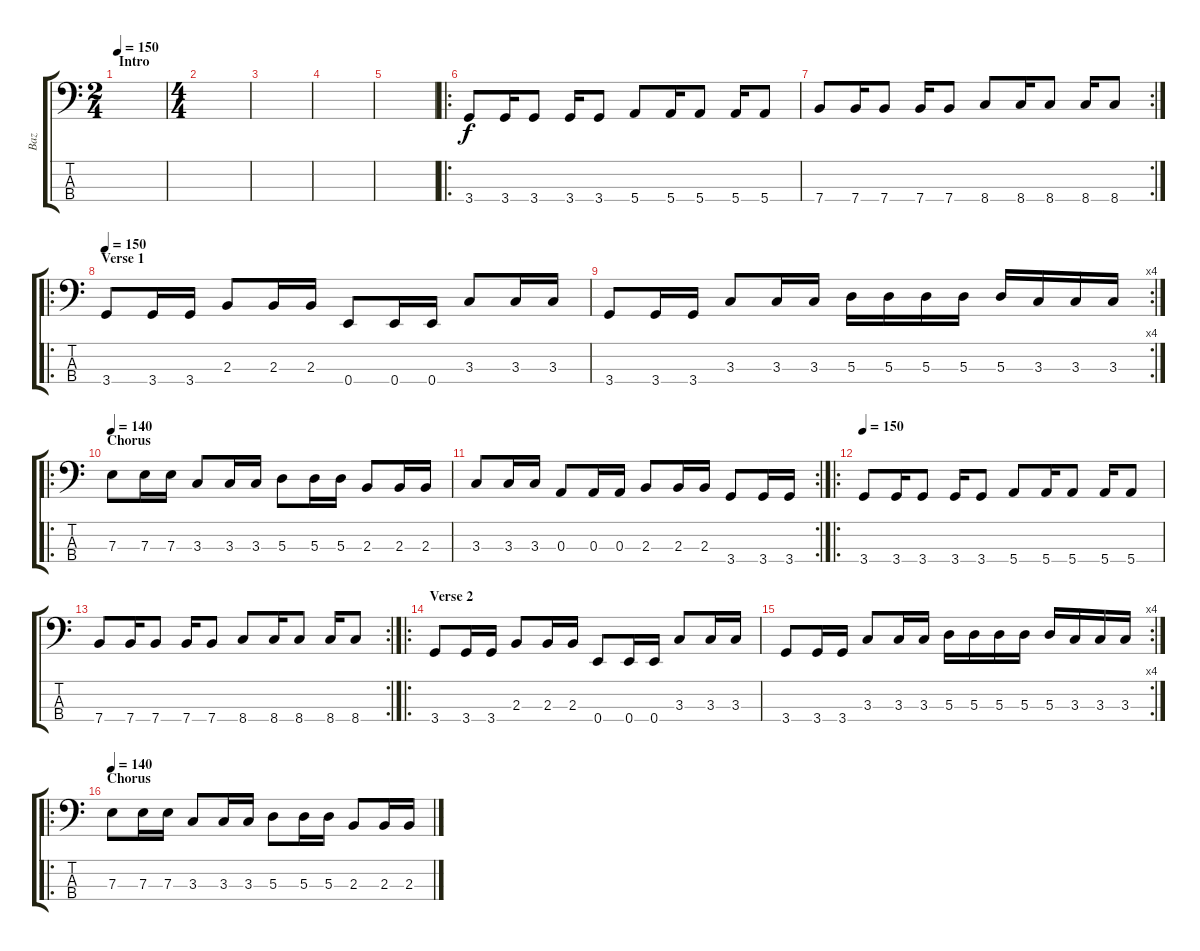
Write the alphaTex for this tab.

\track ("Baz" "Baz") {instrument electricbassfinger}
\staff {score tabs}
\tuning (G2 D2 A1 E1) {hide}
\ts (2 4)
\section ("" "Intro")
\tempo 150
\clef f4
\ks c
|
\ts (4 4)
|
|
|
|
\ro
3.4.8 3.4.16 3.4.8 3.4.16 3.4.8 5.4.8 5.4.16 5.4.8 5.4.16 5.4.8 |
\rc 2
7.4.8 7.4.16 7.4.8 7.4.16 7.4.8 8.4.8 8.4.16 8.4.8 8.4.16 8.4.8 |
\ro
\section ("" "Verse 1")
\tempo 150
3.4.8 3.4.16 3.4.16 2.3.8 2.3.16 2.3.16 0.4.8 0.4.16 0.4.16 3.3.8 3.3.16 3.3.16 |
\rc 4
3.4.8 3.4.16 3.4.16 3.3.8 3.3.16 3.3.16 5.3.16 5.3.16 5.3.16 5.3.16 5.3.16 3.3.16 3.3.16 3.3.16 |
\ro
\section ("" "Chorus")
\tempo 140
7.3.8 7.3.16 7.3.16 3.3.8 3.3.16 3.3.16 5.3.8 5.3.16 5.3.16 2.3.8 2.3.16 2.3.16 |
\rc 2
3.3.8 3.3.16 3.3.16 0.3.8 0.3.16 0.3.16 2.3.8 2.3.16 2.3.16 3.4.8 3.4.16 3.4.16 |
\ro
\section ("" "")
\tempo 150
3.4.8 3.4.16 3.4.8 3.4.16 3.4.8 5.4.8 5.4.16 5.4.8 5.4.16 5.4.8 |
\rc 2
7.4.8 7.4.16 7.4.8 7.4.16 7.4.8 8.4.8 8.4.16 8.4.8 8.4.16 8.4.8 |
\ro
\section ("" "Verse 2")
3.4.8 3.4.16 3.4.16 2.3.8 2.3.16 2.3.16 0.4.8 0.4.16 0.4.16 3.3.8 3.3.16 3.3.16 |
\rc 4
3.4.8 3.4.16 3.4.16 3.3.8 3.3.16 3.3.16 5.3.16 5.3.16 5.3.16 5.3.16 5.3.16 3.3.16 3.3.16 3.3.16 |
\ro
\section ("" "Chorus")
\tempo 140
7.3.8 7.3.16 7.3.16 3.3.8 3.3.16 3.3.16 5.3.8 5.3.16 5.3.16 2.3.8 2.3.16 2.3.16
